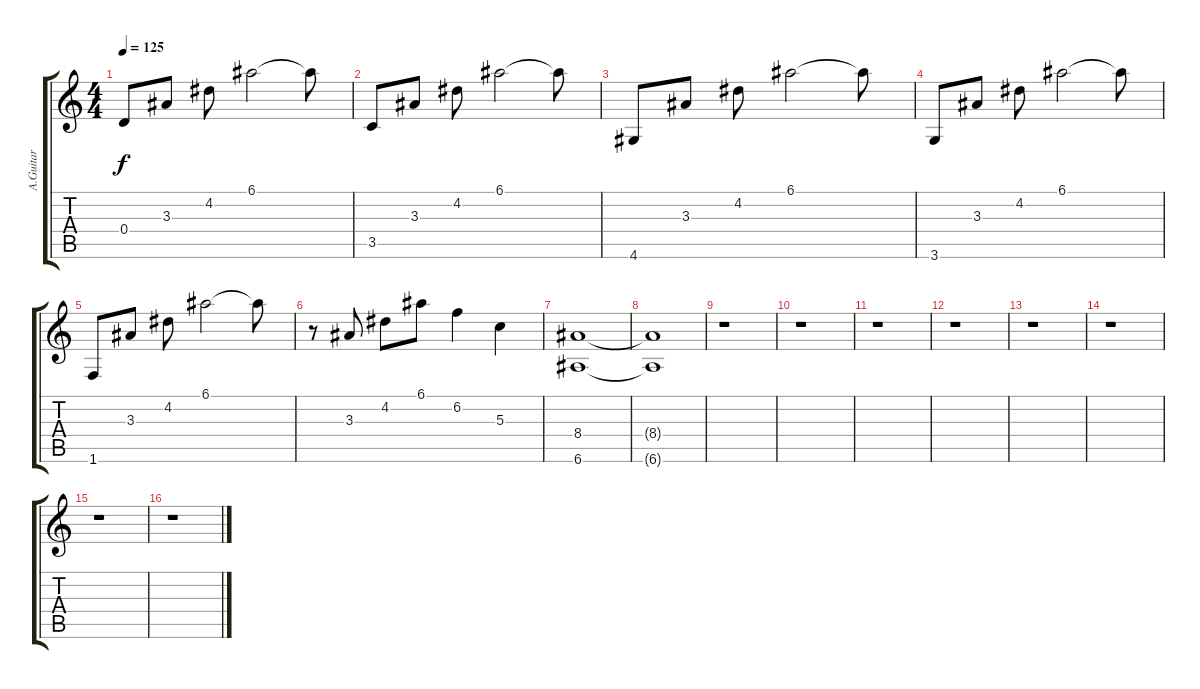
\track ("A.Guitar" "A.Guitar") {instrument acousticguitarnylon}
\staff {score tabs}
\tuning (E4 B3 G3 D3 A2 E2) {hide}
\ts (4 4)
\tempo 125
\clef g2
\ks c
0.4.8{dy f} 3.3.8 4.2.8 6.1.2 6.1{t}.8 |
3.5.8 3.3.8 4.2.8 6.1.2 6.1{t}.8 |
4.6.8 3.3.8 4.2.8 6.1.2 6.1{t}.8 |
3.6.8 3.3.8 4.2.8 6.1.2 6.1{t}.8 |
1.6.8 3.3.8 4.2.8 6.1.2 6.1{t}.8 |
r.8 3.3.8 4.2.8 6.1.8 6.2.4 5.3.4 |
(8.4 6.6).1 |
(8.4{t} 6.6{t}).1 |
r.1 |
r.1 |
r.1 |
r.1 |
r.1 |
r.1 |
r.1 |
r.1
